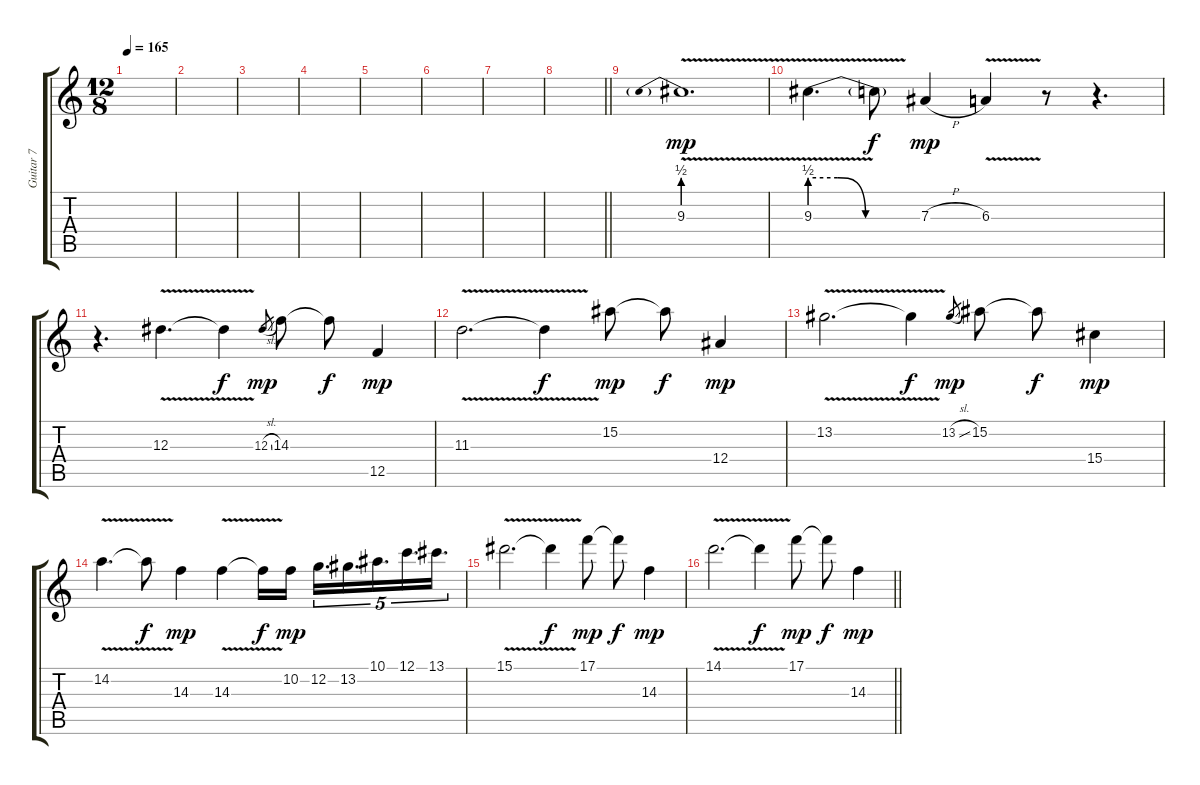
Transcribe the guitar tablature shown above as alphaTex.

\track ("Guitar 7" "Guitar 7") {instrument distortionguitar}
\staff {score tabs}
\tuning (C4 G3 Eb3 Bb2 F2 C2) {hide}
\ts (12 8)
\section ("" "")
\tempo 165
\clef g2
\ks c
|
|
|
|
|
|
|
\barLineRight lightlight
|
\section ("" "")
9.3{be (prebend 0 2 60 2) v}.1{d dy mp} |
9.3{be (custom 0 2 15 2 30 0 60 0) v}.4{d} 9.3{t}.8{dy f} 7.3{h}.4{dy mp} 6.3{v}.4 r.8 r.4{d} |
r.4{d} 12.3{v}.4{d} 12.3{t}.4{dy f} 12.3{sl}.8{gr dy mp} 14.3.8 14.3{t}.8{dy f} 12.5.4{dy mp} |
11.3{v}.2{d} 11.3{t}.4{dy f} 15.2.8{dy mp} 15.2{t}.8{dy f} 12.4.4{dy mp} |
13.2{v}.2{d} 13.2{t}.4{dy f} 13.2{sl}.8{gr dy mp} 15.2.8 15.2{t}.8{dy f} 15.4.4{dy mp} |
14.2{v}.4{d} 14.2{t}.8{dy f} 14.3.4{dy mp} 14.3{v}.4 14.3{t}.16{dy f} 10.2.16{dy mp} 12.2.16{d tu (5 4)} 13.2.16{d tu (5 4)} 10.1.16{d tu (5 4)} 12.1.16{d tu (5 4)} 13.1.16{d tu (5 4)} |
15.1{v}.2{d} 15.1{t}.4{dy f} 17.1.8{dy mp} 17.1{t}.8{dy f} 14.3.4{dy mp} |
\barLineRight lightlight
14.1{v}.2{d} 14.1{t}.4{dy f} 17.1.8{dy mp} 17.1{t}.8{dy f} 14.3.4{dy mp}
